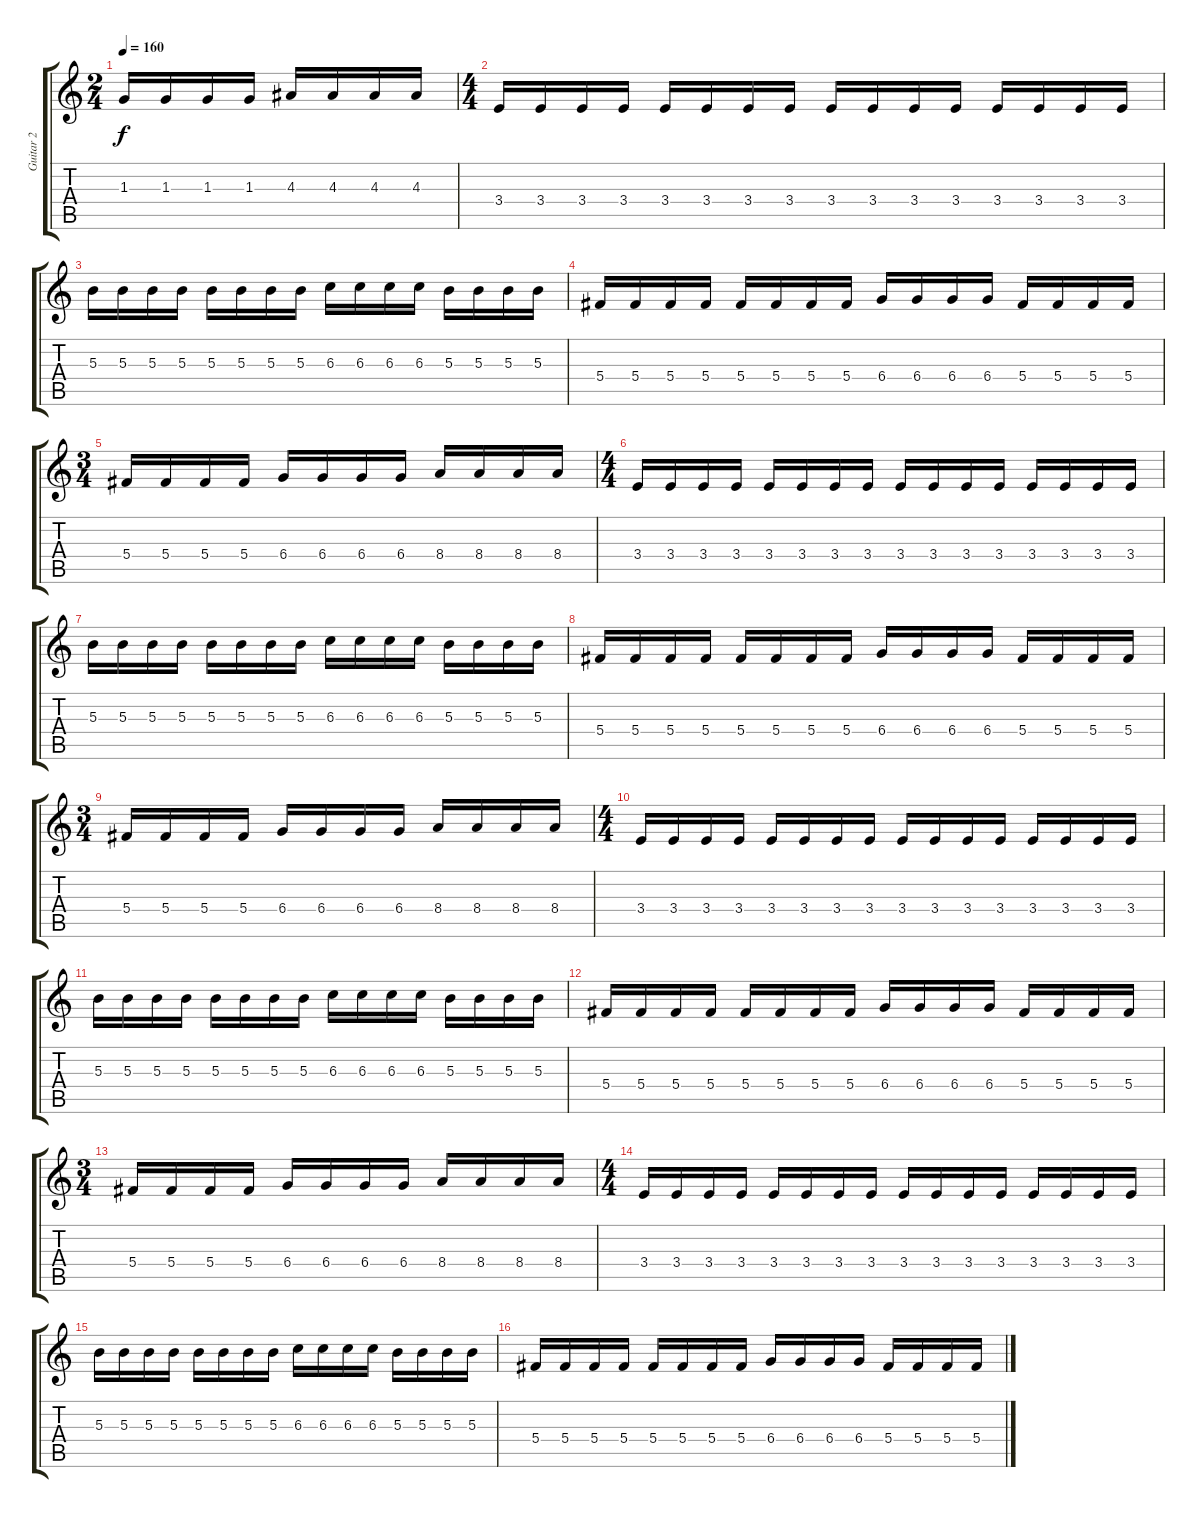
\track ("Guitar 2" "Guitar 2") {instrument distortionguitar}
\staff {score tabs}
\tuning (Eb4 Bb3 Gb3 Db3 Ab2 Eb2) {hide}
\ts (2 4)
\tempo 160
\clef g2
\ks c
1.3.16{dy f} 1.3.16 1.3.16 1.3.16 4.3.16 4.3.16 4.3.16 4.3.16 |
\ts (4 4)
3.4.16{txt " "} 3.4.16 3.4.16 3.4.16 3.4.16 3.4.16 3.4.16 3.4.16 3.4.16 3.4.16 3.4.16 3.4.16 3.4.16 3.4.16 3.4.16 3.4.16 |
5.3.16 5.3.16 5.3.16 5.3.16 5.3.16 5.3.16 5.3.16 5.3.16 6.3.16 6.3.16 6.3.16 6.3.16 5.3.16 5.3.16 5.3.16 5.3.16 |
5.4.16 5.4.16 5.4.16 5.4.16 5.4.16 5.4.16 5.4.16 5.4.16 6.4.16 6.4.16 6.4.16 6.4.16 5.4.16 5.4.16 5.4.16 5.4.16 |
\ts (3 4)
5.4.16 5.4.16 5.4.16 5.4.16 6.4.16 6.4.16 6.4.16 6.4.16 8.4.16 8.4.16 8.4.16 8.4.16 |
\ts (4 4)
3.4.16{txt " "} 3.4.16 3.4.16 3.4.16 3.4.16 3.4.16 3.4.16 3.4.16 3.4.16 3.4.16 3.4.16 3.4.16 3.4.16 3.4.16 3.4.16 3.4.16 |
5.3.16 5.3.16 5.3.16 5.3.16 5.3.16 5.3.16 5.3.16 5.3.16 6.3.16 6.3.16 6.3.16 6.3.16 5.3.16 5.3.16 5.3.16 5.3.16 |
5.4.16 5.4.16 5.4.16 5.4.16 5.4.16 5.4.16 5.4.16 5.4.16 6.4.16 6.4.16 6.4.16 6.4.16 5.4.16 5.4.16 5.4.16 5.4.16 |
\ts (3 4)
5.4.16 5.4.16 5.4.16 5.4.16 6.4.16 6.4.16 6.4.16 6.4.16 8.4.16 8.4.16 8.4.16 8.4.16 |
\ts (4 4)
3.4.16{txt " "} 3.4.16 3.4.16 3.4.16 3.4.16 3.4.16 3.4.16 3.4.16 3.4.16 3.4.16 3.4.16 3.4.16 3.4.16 3.4.16 3.4.16 3.4.16 |
5.3.16 5.3.16 5.3.16 5.3.16 5.3.16 5.3.16 5.3.16 5.3.16 6.3.16 6.3.16 6.3.16 6.3.16 5.3.16 5.3.16 5.3.16 5.3.16 |
5.4.16 5.4.16 5.4.16 5.4.16 5.4.16 5.4.16 5.4.16 5.4.16 6.4.16 6.4.16 6.4.16 6.4.16 5.4.16 5.4.16 5.4.16 5.4.16 |
\ts (3 4)
5.4.16 5.4.16 5.4.16 5.4.16 6.4.16 6.4.16 6.4.16 6.4.16 8.4.16 8.4.16 8.4.16 8.4.16 |
\ts (4 4)
3.4.16{txt " "} 3.4.16 3.4.16 3.4.16 3.4.16 3.4.16 3.4.16 3.4.16 3.4.16 3.4.16 3.4.16 3.4.16 3.4.16 3.4.16 3.4.16 3.4.16 |
5.3.16 5.3.16 5.3.16 5.3.16 5.3.16 5.3.16 5.3.16 5.3.16 6.3.16 6.3.16 6.3.16 6.3.16 5.3.16 5.3.16 5.3.16 5.3.16 |
5.4.16 5.4.16 5.4.16 5.4.16 5.4.16 5.4.16 5.4.16 5.4.16 6.4.16 6.4.16 6.4.16 6.4.16 5.4.16 5.4.16 5.4.16 5.4.16
